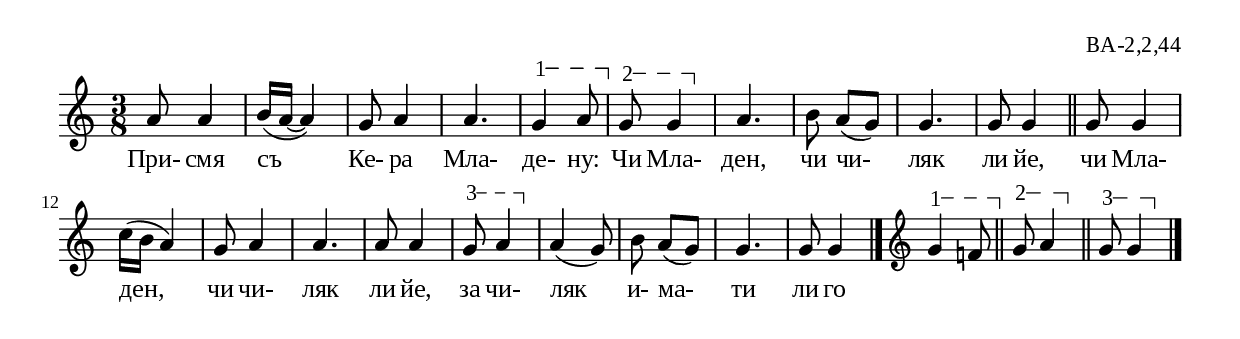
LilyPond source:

%{
BA_2_2_44
%}

\include "td-preamble.ly"

\score {
\relative c'' {
%% \tempo 4 = 152
  \time 3/8
a8 a4 | b16([ a~] a4) | g8 a4 | a4. | 
\varA
g4\startTextSpan a8\stopTextSpan | 
\varB
g8\startTextSpan g4\stopTextSpan | 
a4. | b8 a([ g]) | g4. | g8 g4  
 \bar "||"
 g8 g4 | c16([ b] a4) | g8 a4 | a4. | a8 a4 | 
 \varC
 g8\startTextSpan a4\stopTextSpan | 
 a4( g8) | b8 a([ g]) | g4. | g8 g4
 \bar "|."
\set Score.measureLength = #(ly:make-moment 1 16)  
 s16 \bar ""  
 \set Score.measureLength = #(ly:make-moment 3 8)  
 \clef treble 
\varA
g4\startTextSpan f!8\stopTextSpan \bar "||"
\varB
g8\startTextSpan a4\stopTextSpan \bar "||"
 \varC
g8\startTextSpan g4\stopTextSpan 
\bar "|."
}
\addlyrics { При- смя съ Ке- ра Мла- де- ну: Чи Мла- ден, чи чи- ляк ли йе,
чи Мла- ден, чи чи- ляк ли йе, за чи- ляк и- ма- ти ли го }
%
\layout {
  indent = #0
  line-width = 190\mm
  ragged-right=##f
}
%
\midi { 
	\context {
		\Score
		tempoWholesPerMinute = #(ly:make-moment 152 4)
		}
	}
}
%
\header{
  opus = "ВА-2,2,44"
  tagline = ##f
}


